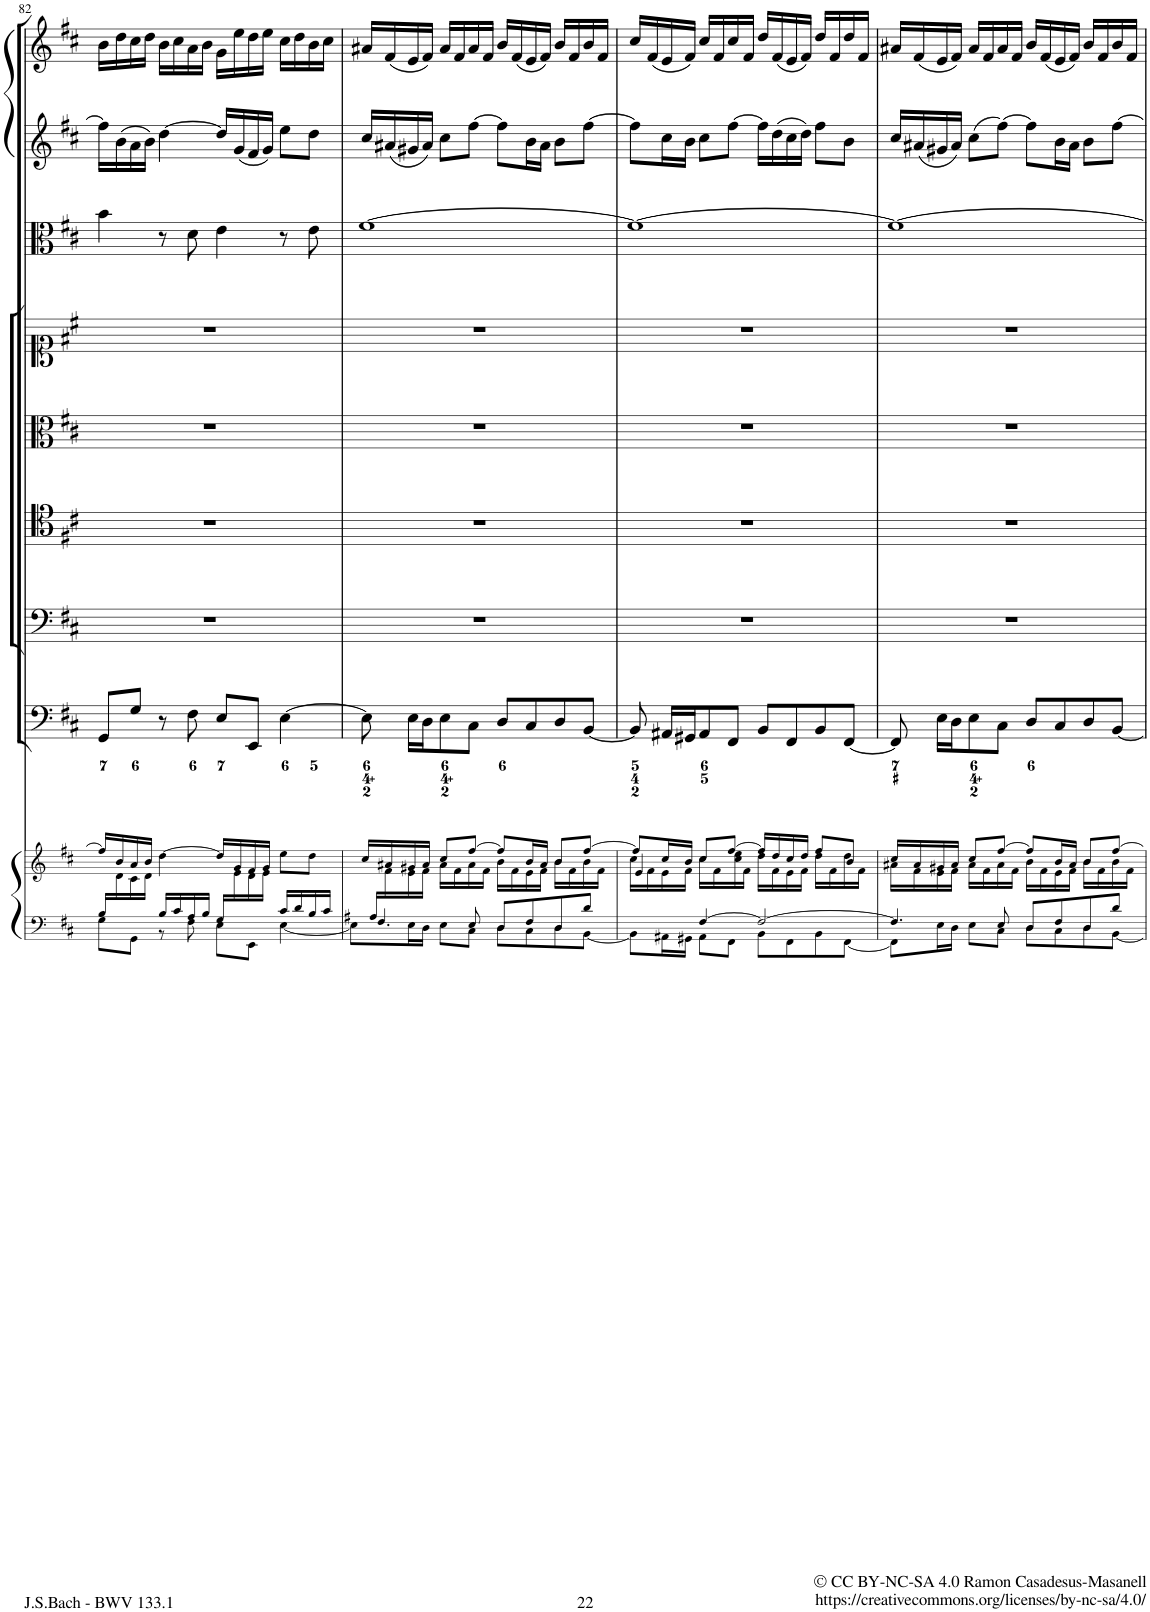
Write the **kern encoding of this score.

**kern	**kern	**kern	**kern	**kern	**kern	**kern	**kern	**kern	**kern
*part9	*part9	*part8	*part7	*part6	*part5	*part4	*part3	*part2	*part1
*staff10	*staff9	*staff8	*staff7	*staff6	*staff5	*staff4	*staff3	*staff2	*staff1
*I"Piano reduction	*	*I"Continuo	*I"Basso	*I"Tenore	*I"Alto	*I"Soprano Cornetto col Soprano	*I"Viola Oboe d'amore II colla Viola	*I"Violino II Oboe d'amore I col Violino II	*I"Violino I
*I'Pno	*	*	*	*	*	*	*I'Vla	*I'Vln	*I'Vln
!!LO:PB:g=z
*clefF4	*clefG2	*clefF4	*clefF4	*clefC4	*clefC3	*clefC1	*clefC3	*clefG2	*clefG2
*k[f#c#]	*k[f#c#]	*k[f#c#]	*k[f#c#]	*k[f#c#]	*k[f#c#]	*k[f#c#]	*k[f#c#]	*k[f#c#]	*k[f#c#]
*M2/2	*M2/2	*M2/2	*M2/2	*M2/2	*M2/2	*M2/2	*M2/2	*M2/2	*M2/2
*met(c|)	*met(c|)	*met(c|)	*met(c|)	*met(c|)	*met(c|)	*met(c|)	*met(c|)	*met(c|)	*met(c|)
=82	=82	=82	=82	=82	=82	=82	=82	=82	=82
*^	*^	*	*	*	*	*	*	*	*
16B/LL	8G\L	16ff#/LL]	16ryy	8GG/L	1r	1r	1r	1r	4b\	16ff#\LL]	16b\LL
8.ryy	.	16b/	16d\	.	.	.	.	.	.	(16b\	16dd\
.	8GG\J	16a/	16c#\	8G/J	.	.	.	.	.	16a\	16cc#\
.	.	16b/JJ	16d\JJ	.	.	.	.	.	.	16b\JJ)	16dd\JJ
16B/LL	8r	[4dd\	16ryy	8r	.	.	.	.	8r	[4dd\	16b\LL
*	*	*v	*v	*	*	*	*	*	*	*	*
16c#/	.	.	.	.	.	.	.	.	.	16cc#\
16A/	8F#\	.	8F#\	.	.	.	.	8d\	.	16a\
16B/JJ	.	.	.	.	.	.	.	.	.	16b\JJ
16G/LL	8E\L	16dd/LL]	8E/L	.	.	.	.	4e\	16dd/LL]	16g\LL
*	*	*^	*	*	*	*	*	*	*	*
8.ryy	.	16g/	16e\	.	.	.	.	.	.	(16g/	16ee\
.	8EE\J	16f#/	16d\	8EE/J	.	.	.	.	.	16f#/	16dd\
.	.	16g/JJ	16e\JJ	.	.	.	.	.	.	16g/JJ)	16ee\JJ
16c#/LL	[4E\	8ee\L	4ryy	[4E\	.	.	.	.	8r	8ee\L	16cc#\LL
16d/	.	.	.	.	.	.	.	.	.	.	16dd\
16B/	.	8dd\J	.	.	.	.	.	.	8e\	8dd\J	16b\
16c#/JJ	.	.	.	.	.	.	.	.	.	.	16cc#\JJ
=83	=83	=83	=83	=83	=83	=83	=83	=83	=83	=83	=83
*	*^	*	*	*	*	*	*	*	*	*	*
16A#X/LL	4.F#/	8E\L]	16cc#/LL	16ryy	8E\]	1r	1r	1r	1r	[1f#	16cc#/LL	16a#X/LL
2...ryy	.	.	16a#X/	16f#\	.	.	.	.	.	.	(16a#X/	(16f#/
.	.	16E\L	16g#X/	16e\	16E\LL	.	.	.	.	.	16g#X/	16e/
.	.	16D\JJ	16a#/JJ	16f#\JJ	16D\J	.	.	.	.	.	16a#/JJ)	16f#/JJ)
.	.	8E\L	8cc#/L	16a#\LL	8E\	.	.	.	.	.	8cc#\L	16a#/LL
.	.	.	.	16f#\	.	.	.	.	.	.	.	16f#/
.	8E/	8C#\J	[8ff#/J	16a#\	8C#\J	.	.	.	.	.	[8ff#\J	16a#/
.	.	.	.	16f#\JJ	.	.	.	.	.	.	.	16f#/JJ
.	8D/L	8D\L	8ff#/L]	16b\LL	8D/L	.	.	.	.	.	8ff#\L]	16b/LL
.	.	.	.	16f#\	.	.	.	.	.	.	.	(16f#/
.	8F#/	8C#\	16b/L	16e\	8C#/	.	.	.	.	.	16b\L	16e/
.	.	.	16a#/JJ	16f#\JJ	.	.	.	.	.	.	16a#\JJ	16f#/JJ)
.	8D/	8D\	8b/L	16b\LL	8D/	.	.	.	.	.	8b\L	16b/LL
.	.	.	.	16f#\	.	.	.	.	.	.	.	16f#/
.	8d/J	[8BB\J	[8ff#/J	16b\	[8BB/J	.	.	.	.	.	[8ff#\J	16b/
.	.	.	.	16f#\JJ	.	.	.	.	.	.	.	16f#/JJ
*	*v	*v	*	*	*	*	*	*	*	*	*	*
=84	=84	=84	=84	=84	=84	=84	=84	=84	=84	=84	=84
*	*	*	*^	*	*	*	*	*	*	*	*
4ryy	8BB\L]	8ff#/L]	16cc#\LL	4e/	8BB/]	1r	1r	1r	1r	1f#_	8ff#\L]	16cc#/LL
.	.	.	16f#\	.	.	.	.	.	.	.	.	(16f#/
.	16AA#X\L	16cc#/L	16e\	.	16AA#X/LL	.	.	.	.	.	16cc#\L	16e/
.	16GG#X\JJ	16b/JJ	16f#\JJ	.	16GG#X/J	.	.	.	.	.	16b\JJ	16f#/JJ)
[4F#/	8AA#\L	8cc#/L	16cc#\LL	2.ryy	8AA#/	.	.	.	.	.	8cc#\L	16cc#/LL
.	.	.	16f#\	.	.	.	.	.	.	.	.	16f#/
.	8FF#\J	[8ff#/J	16cc#\ 16ee\	.	8FF#/J	.	.	.	.	.	[8ff#\J	16cc#/
.	.	.	16f#\JJ	.	.	.	.	.	.	.	.	16f#/JJ
2F#/_	8BB\L	16ff#/LL]	16dd\LL	.	8BB/L	.	.	.	.	.	16ff#\LL]	16dd/LL
.	.	16dd/	16f#\	.	.	.	.	.	.	.	(16dd\	(16f#/
.	8FF#\	16cc#/	16e\	.	8FF#/	.	.	.	.	.	16cc#\	16e/
.	.	16dd/JJ	16f#\JJ	.	.	.	.	.	.	.	16dd\JJ)	16f#/JJ)
.	8BB\	8ff#/L	16dd\LL	.	8BB/	.	.	.	.	.	8ff#\L	16dd/LL
.	.	.	16f#\	.	.	.	.	.	.	.	.	16f#/
.	[8FF#\J	8b/J	16dd\	.	[8FF#/J	.	.	.	.	.	8b\J	16dd/
.	.	.	16f#\JJ	.	.	.	.	.	.	.	.	16f#/JJ
*	*	*	*v	*v	*	*	*	*	*	*	*	*
=85	=85	=85	=85	=85	=85	=85	=85	=85	=85	=85	=85
4.F#/]	8FF#\L]	16cc#/LL	16a#X\LL	8FF#/]	1r	1r	1r	1r	1f#_	16cc#/LL	16a#X/LL
.	.	16a#/	16f#\	.	.	.	.	.	.	(16a#X/	(16f#/
.	16E\L	16g#X/	16e\	16E\LL	.	.	.	.	.	16g#X/	16e/
.	16D\JJ	16a#/JJ	16f#\JJ	16D\J	.	.	.	.	.	16a#/JJ)	16f#/JJ)
.	8E\L	8cc#/L	16a#\LL	8E\	.	.	.	.	.	(8cc#\L	16a#/LL
.	.	.	16f#\	.	.	.	.	.	.	.	16f#/
8E/	8C#\J	[8ff#/J	16a#\	8C#\J	.	.	.	.	.	[8ff#\J)	16a#/
.	.	.	16f#\JJ	.	.	.	.	.	.	.	16f#/JJ
8D/L	8D\L	8ff#/L]	16b\LL	8D/L	.	.	.	.	.	8ff#\L]	16b/LL
.	.	.	16f#\	.	.	.	.	.	.	.	(16f#/
8F#/	8C#\	16b/L	16e\	8C#/	.	.	.	.	.	16b\L	16e/
.	.	16a#/JJ	16f#\JJ	.	.	.	.	.	.	16a#\JJ	16f#/JJ)
8D/	8D\	8b/L	16b\LL	8D/	.	.	.	.	.	8b\L	16b/LL
.	.	.	16f#\	.	.	.	.	.	.	.	16f#/
8d/J	[8BB\J	[8ff#/J	16b\	[8BB/J	.	.	.	.	.	[8ff#\J	16b/
.	.	.	16f#\JJ	.	.	.	.	.	.	.	16f#/JJ
*v	*v	*	*	*	*	*	*	*	*	*	*
*	*v	*v	*	*	*	*	*	*	*	*
=	=	=	=	=	=	=	=	=	=
*-	*-	*-	*-	*-	*-	*-	*-	*-	*-
